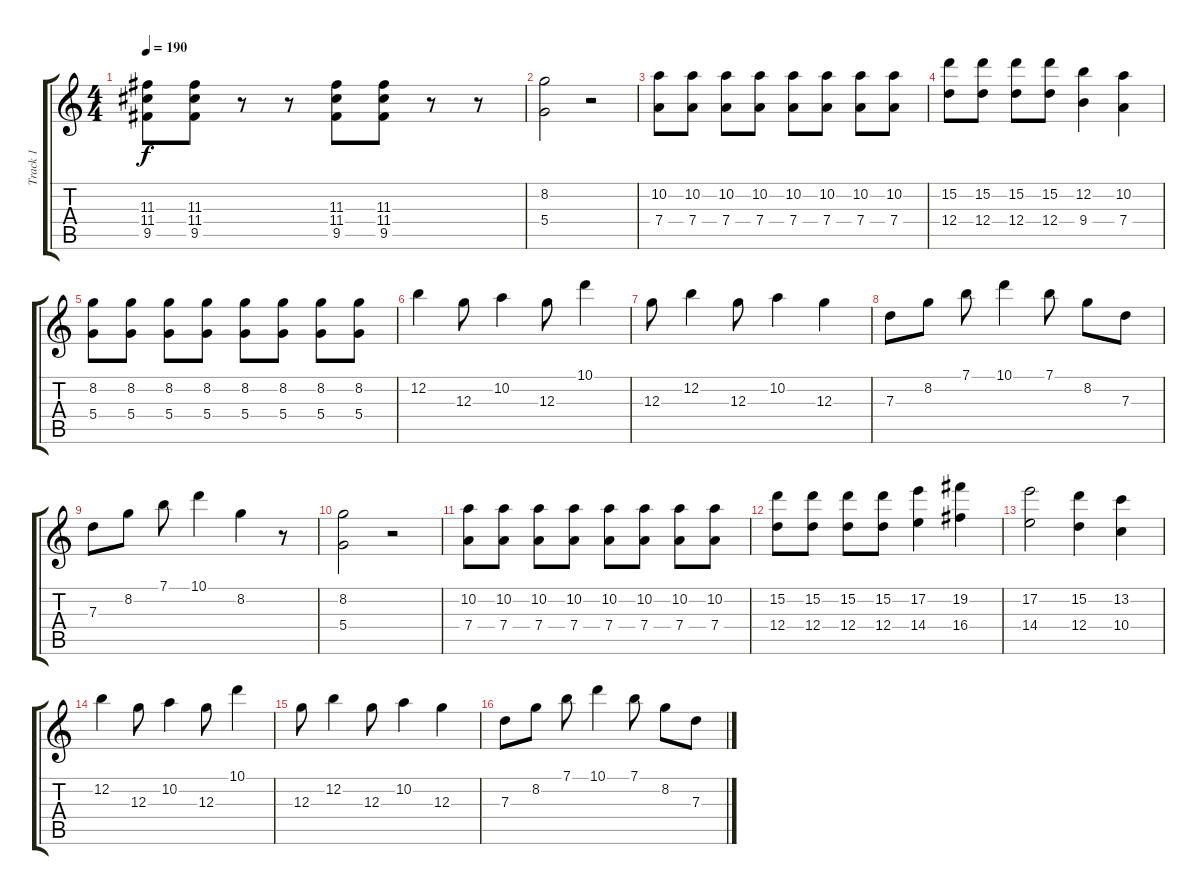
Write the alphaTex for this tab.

\track ("Track 1" "Track 1") {instrument acousticguitarsteel}
\staff {score tabs}
\tuning (E4 B3 G3 D3 A2 E2) {hide}
\ts (4 4)
\tempo 190
\clef g2
\ks c
(11.3 11.4 9.5).8{dy f} (11.3 11.4 9.5).8 r.8 r.8 (11.3 11.4 9.5).8 (11.3 11.4 9.5).8 r.8 r.8 |
(8.2 5.4).2 r.2 |
(10.2 7.4).8 (10.2 7.4).8 (10.2 7.4).8 (10.2 7.4).8 (10.2 7.4).8 (10.2 7.4).8 (10.2 7.4).8 (10.2 7.4).8 |
(15.2 12.4).8 (15.2 12.4).8 (15.2 12.4).8 (15.2 12.4).8 (12.2 9.4).4 (10.2 7.4).4 |
(8.2 5.4).8 (8.2 5.4).8 (8.2 5.4).8 (8.2 5.4).8 (8.2 5.4).8 (8.2 5.4).8 (8.2 5.4).8 (8.2 5.4).8 |
12.2.4 12.3.8 10.2.4 12.3.8 10.1.4 |
12.3.8 12.2.4 12.3.8 10.2.4 12.3.4 |
7.3.8 8.2.8 7.1.8 10.1.4 7.1.8 8.2.8 7.3.8 |
7.3.8 8.2.8 7.1.8 10.1.4 8.2.4 r.8 |
(8.2 5.4).2 r.2 |
(10.2 7.4).8 (10.2 7.4).8 (10.2 7.4).8 (10.2 7.4).8 (10.2 7.4).8 (10.2 7.4).8 (10.2 7.4).8 (10.2 7.4).8 |
(15.2 12.4).8 (15.2 12.4).8 (15.2 12.4).8 (15.2 12.4).8 (17.2 14.4).4 (19.2 16.4).4 |
(17.2 14.4).2 (15.2 12.4).4 (13.2 10.4).4 |
12.2.4 12.3.8 10.2.4 12.3.8 10.1.4 |
12.3.8 12.2.4 12.3.8 10.2.4 12.3.4 |
7.3.8 8.2.8 7.1.8 10.1.4 7.1.8 8.2.8 7.3.8
